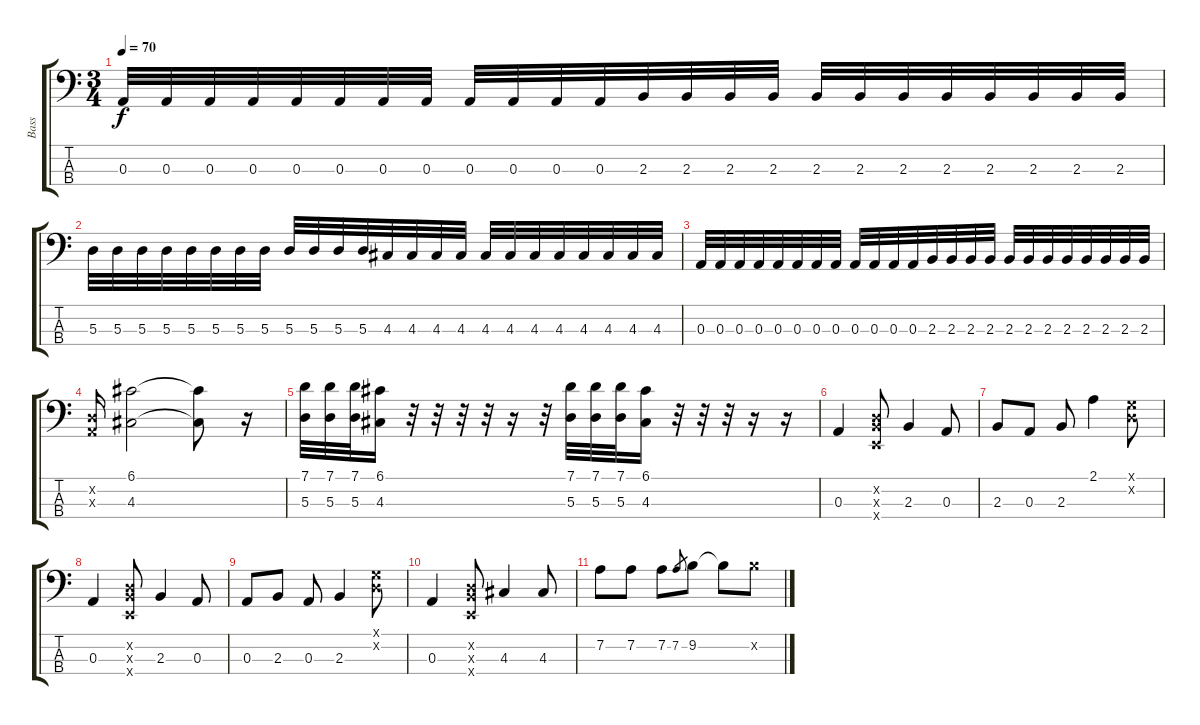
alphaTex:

\track ("Bass" "Bass") {instrument electricbasspick}
\staff {score tabs}
\tuning (G2 D2 A1 E1) {hide}
\ts (3 4)
\tempo 70
\clef f4
\ks c
0.3.32{dy f} 0.3.32 0.3.32 0.3.32 0.3.32 0.3.32 0.3.32 0.3.32 0.3.32 0.3.32 0.3.32 0.3.32 2.3.32 2.3.32 2.3.32 2.3.32 2.3.32 2.3.32 2.3.32 2.3.32 2.3.32 2.3.32 2.3.32 2.3.32 |
5.3.32 5.3.32 5.3.32 5.3.32 5.3.32 5.3.32 5.3.32 5.3.32 5.3.32 5.3.32 5.3.32 5.3.32 4.3.32 4.3.32 4.3.32 4.3.32 4.3.32 4.3.32 4.3.32 4.3.32 4.3.32 4.3.32 4.3.32 4.3.32 |
0.3.32 0.3.32 0.3.32 0.3.32 0.3.32 0.3.32 0.3.32 0.3.32 0.3.32 0.3.32 0.3.32 0.3.32 2.3.32 2.3.32 2.3.32 2.3.32 2.3.32 2.3.32 2.3.32 2.3.32 2.3.32 2.3.32 2.3.32 2.3.32 |
(0.2{x} 0.3{x}).16 (6.1 4.3).2 (6.1{t} 4.3{t}).8 r.16 |
(7.1 5.3).32 (7.1 5.3).32 (7.1 5.3).32 (6.1 4.3).16 r.32 r.32 r.32 r.32 r.16 r.32 (7.1 5.3).32 (7.1 5.3).32 (7.1 5.3).32 (6.1 4.3).16 r.32 r.32 r.32 r.16 r.16 |
0.3.4 (0.2{x} 2.3{x} 0.4{x}).8 2.3.4 0.3.8 |
2.3.8 0.3.8 2.3.8 2.1.4 (0.1{x} 0.2{x}).8 |
0.3.4 (0.2{x} 2.3{x} 0.4{x}).8 2.3.4 0.3.8 |
0.3.8{volume 8} 2.3.8 0.3.8 2.3.4 (0.1{x} 0.2{x}).8 |
0.3.4{volume 3} (0.2{x} 2.3{x} 0.4{x}).8 4.3.4 4.3.8 |
7.2.8{volume 0} 7.2.8 7.2.8 7.2.8{gr} 9.2.8 9.2{t}.8 9.2{x}.8
